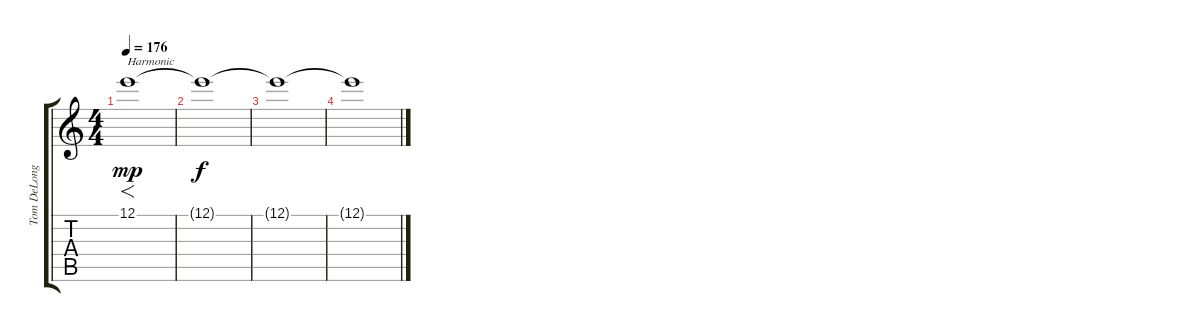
\track ("Tom DeLonge - Guitar" "Tom DeLong") {instrument distortionguitar}
\staff {score tabs}
\tuning (E4 B3 G3 D3 A2 E2) {hide}
\ts (4 4)
\tempo 176
\clef g2
\ks c
12.1.1{f txt "Harmonic" dy mp} |
12.1{t}.1{dy f} |
12.1{t}.1 |
12.1{t}.1
